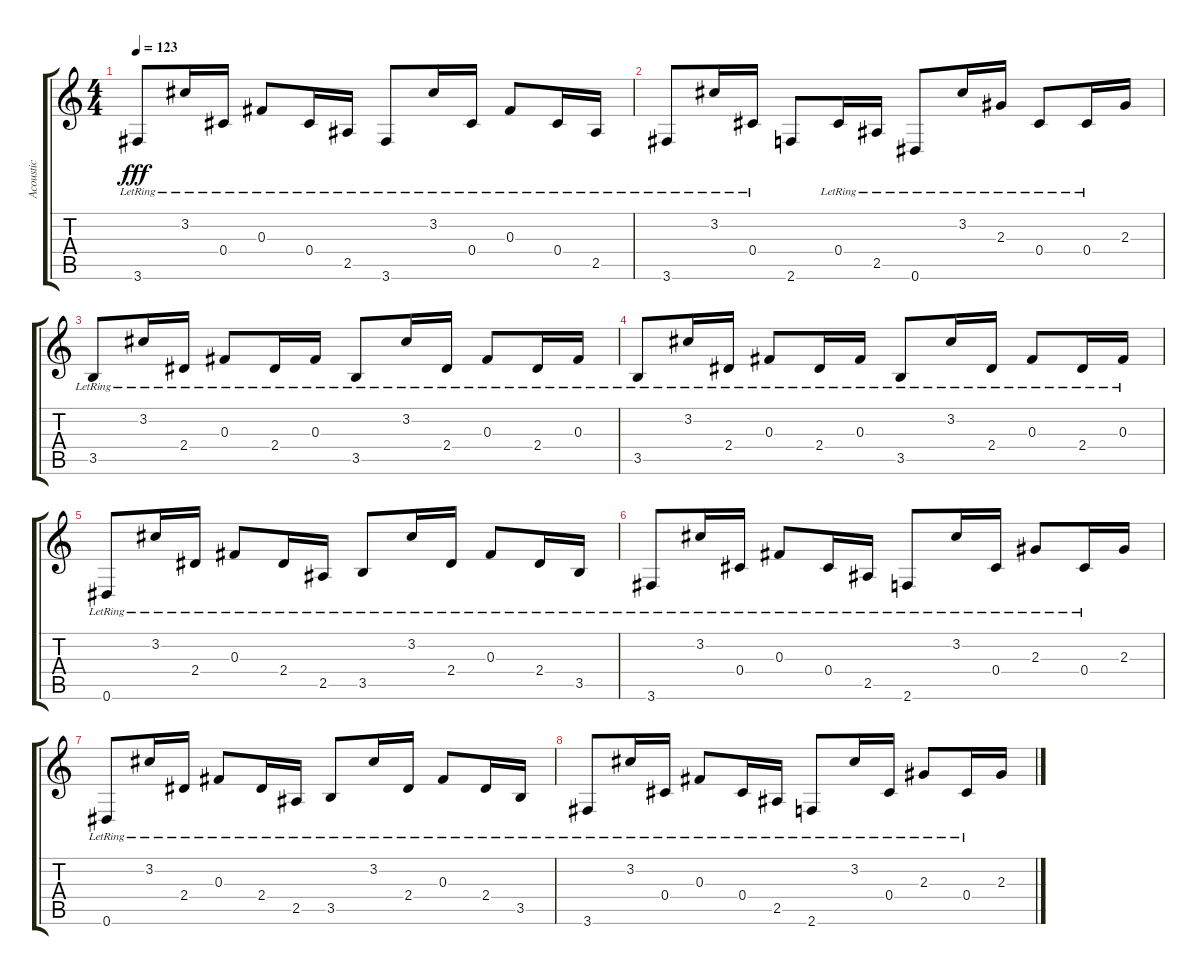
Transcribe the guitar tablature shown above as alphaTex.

\track ("Acoustic" "Acoustic") {instrument acousticguitarsteel}
\staff {score tabs}
\tuning (Eb4 Bb3 Gb3 Db3 Ab2 Eb2) {hide}
\ts (4 4)
\tempo 123
\clef g2
\ks c
3.6{lr}.8{dy fff} 3.2{lr}.16 0.4{lr}.16 0.3{lr}.8 0.4{lr}.16 2.5{lr}.16 3.6{lr}.8 3.2{lr}.16 0.4{lr}.16 0.3{lr}.8 0.4{lr}.16 2.5{lr}.16 |
3.6{lr}.8 3.2{lr}.16 0.4{lr}.16 2.6.8 0.4{lr}.16 2.5{lr}.16 0.6{lr}.8 3.2{lr}.16 2.3{lr}.16 0.4{lr}.8 0.4{lr}.16 2.3.16 |
3.5{lr}.8 3.2{lr}.16 2.4{lr}.16 0.3{lr}.8 2.4{lr}.16 0.3{lr}.16 3.5{lr}.8 3.2{lr}.16 2.4{lr}.16 0.3{lr}.8 2.4{lr}.16 0.3{lr}.16 |
3.5{lr}.8 3.2{lr}.16 2.4{lr}.16 0.3{lr}.8 2.4{lr}.16 0.3{lr}.16 3.5{lr}.8 3.2{lr}.16 2.4{lr}.16 0.3{lr}.8 2.4{lr}.16 0.3{lr}.16 |
0.6{lr}.8 3.2{lr}.16 2.4{lr}.16 0.3{lr}.8 2.4{lr}.16 2.5{lr}.16 3.5{lr}.8 3.2{lr}.16 2.4{lr}.16 0.3{lr}.8 2.4{lr}.16 3.5{lr}.16 |
3.6{lr}.8 3.2{lr}.16 0.4{lr}.16 0.3{lr}.8 0.4{lr}.16 2.5{lr}.16 2.6{lr}.8 3.2{lr}.16 0.4{lr}.16 2.3{lr}.8 0.4{lr}.16 2.3.16 |
0.6{lr}.8 3.2{lr}.16 2.4{lr}.16 0.3{lr}.8 2.4{lr}.16 2.5{lr}.16 3.5{lr}.8 3.2{lr}.16 2.4{lr}.16 0.3{lr}.8 2.4{lr}.16 3.5{lr}.16 |
3.6{lr}.8 3.2{lr}.16 0.4{lr}.16 0.3{lr}.8 0.4{lr}.16 2.5{lr}.16 2.6{lr}.8 3.2{lr}.16 0.4{lr}.16 2.3{lr}.8 0.4{lr}.16 2.3.16
